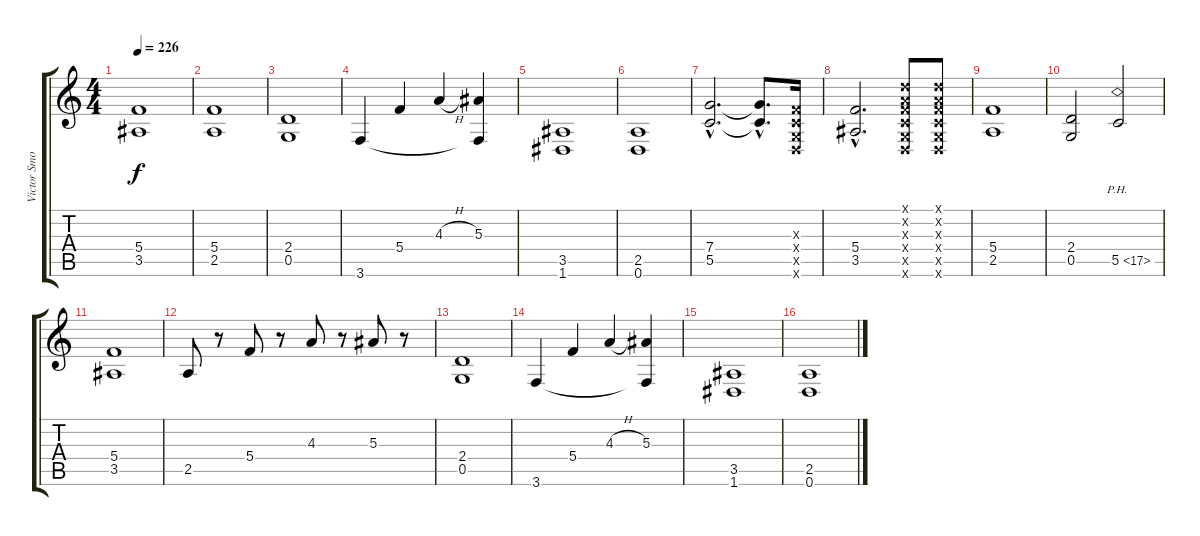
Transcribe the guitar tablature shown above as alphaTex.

\track ("Victor Smolski" "Victor Smo") {instrument distortionguitar}
\staff {score tabs}
\tuning (D4 A3 F3 C3 G2 D2) {hide}
\ts (4 4)
\tempo 226
\clef g2
\ks c
(5.4 3.5).1{dy f} |
(5.4 2.5).1 |
(2.4 0.5).1 |
3.6.4 5.4.4 4.3{h}.4 (5.3 3.6{t}).4 |
(3.5 1.6).1 |
(2.5 0.6).1 |
(7.4{hac} 5.5{hac}).2{d} (7.4{hac t} 5.5{hac t}).8{d} (0.3{x} 0.4{x} 0.5{x} 0.6{x}).16 |
(5.4{hac} 3.5{hac}).2{d} (0.1{x} 0.2{x} 0.3{x} 0.4{x} 0.5{x} 0.6{x}).8 (0.1{x} 0.2{x} 0.3{x} 0.4{x} 0.5{x} 0.6{x}).8 |
(5.4 2.5).1 |
(2.4 0.5).2 5.5{ph 12}.2 |
(5.4 3.5).1 |
2.5.8 r.8 5.4.8 r.8 4.3.8 r.8 5.3.8 r.8 |
(2.4 0.5).1 |
3.6.4 5.4.4 4.3{h}.4 (5.3 3.6{t}).4 |
(3.5 1.6).1 |
(2.5 0.6).1
